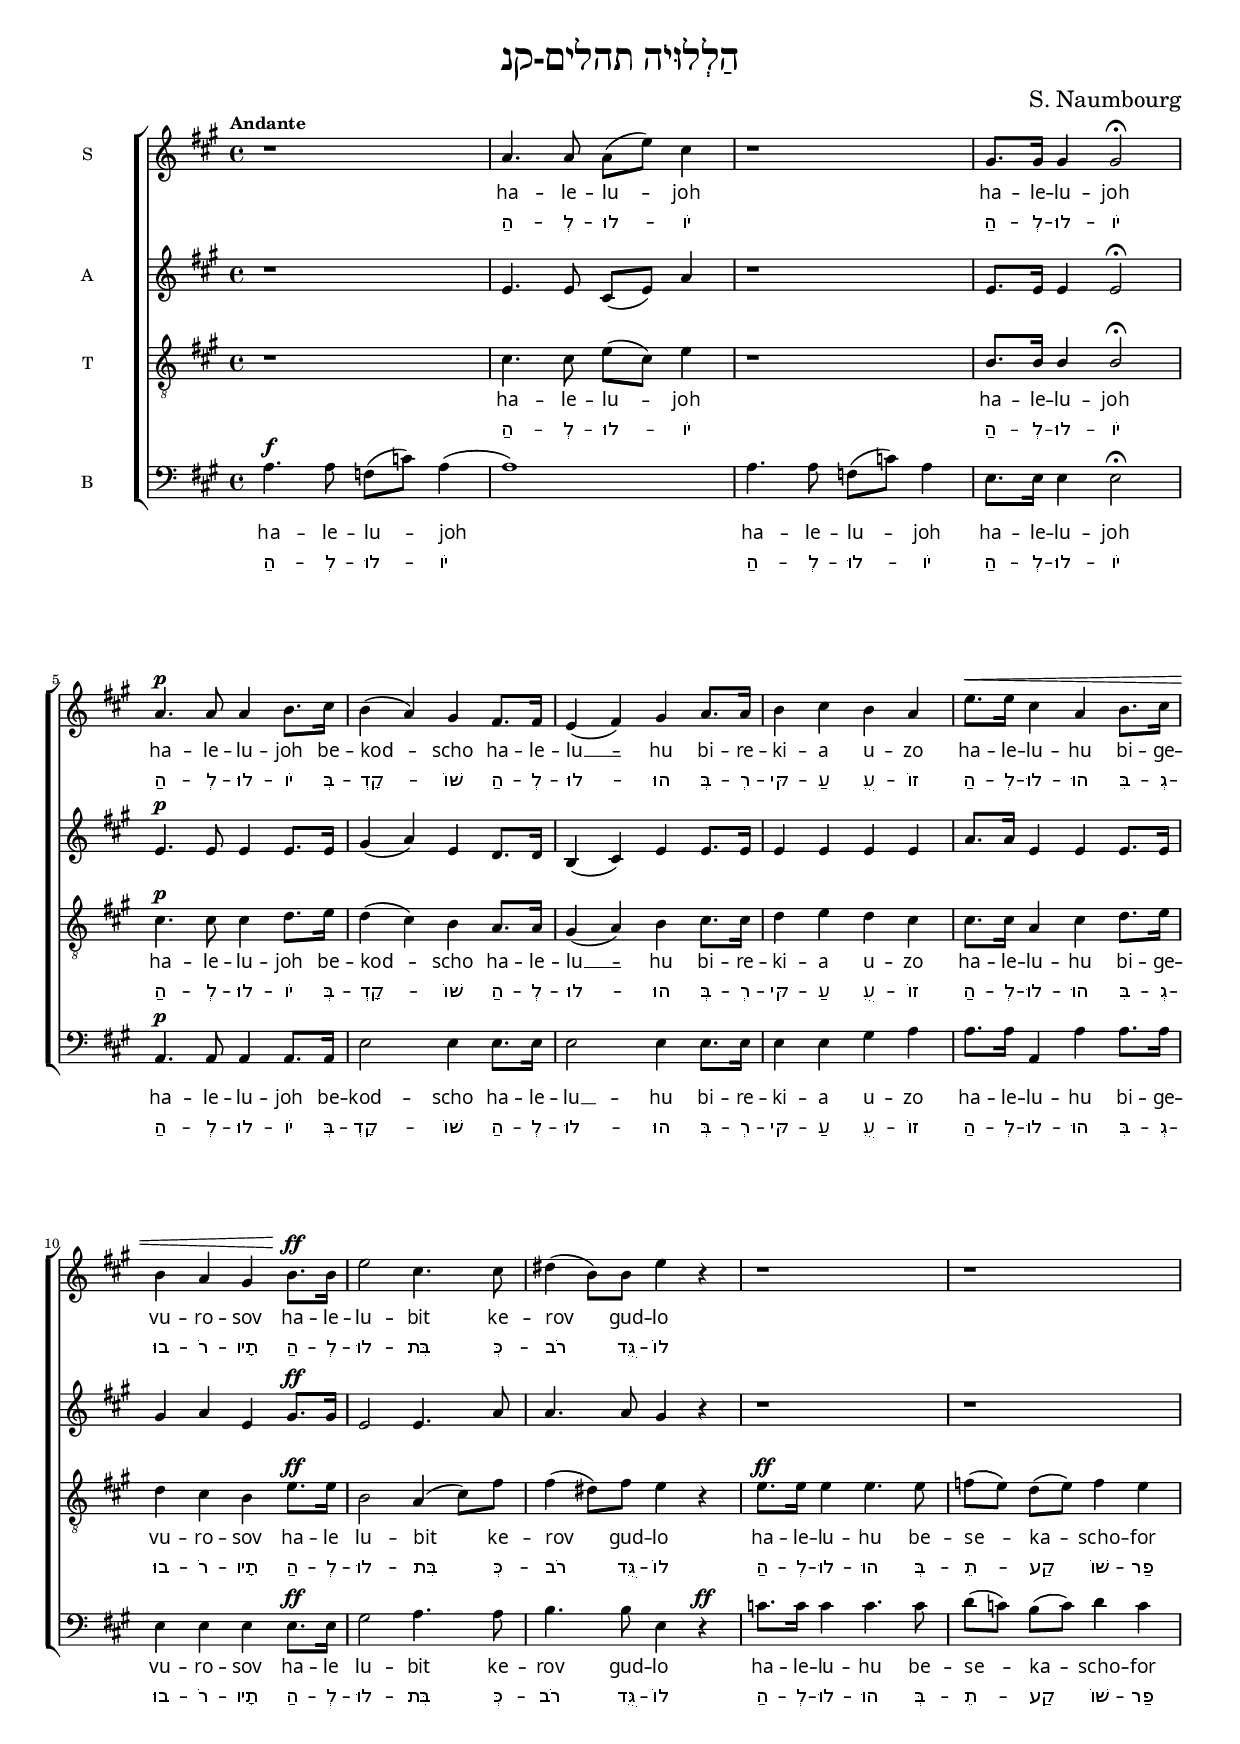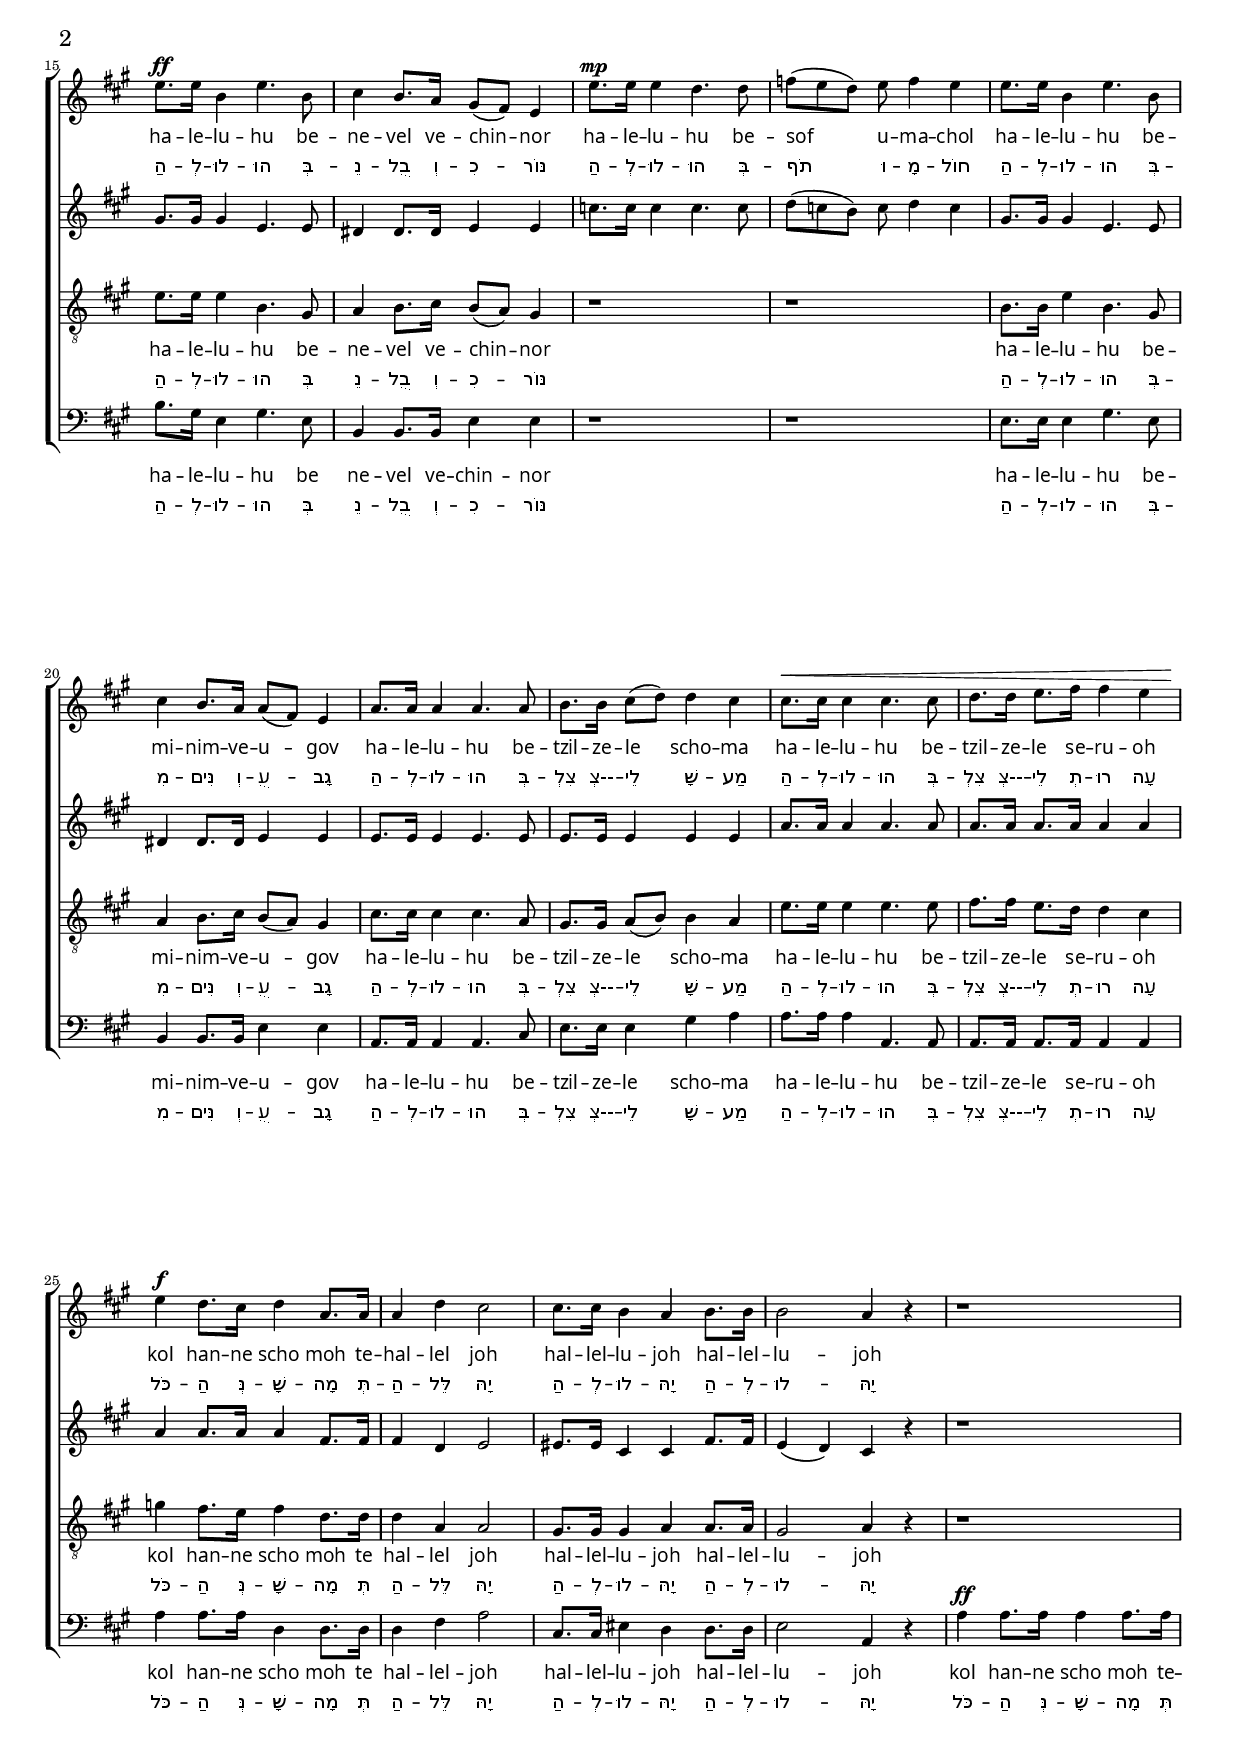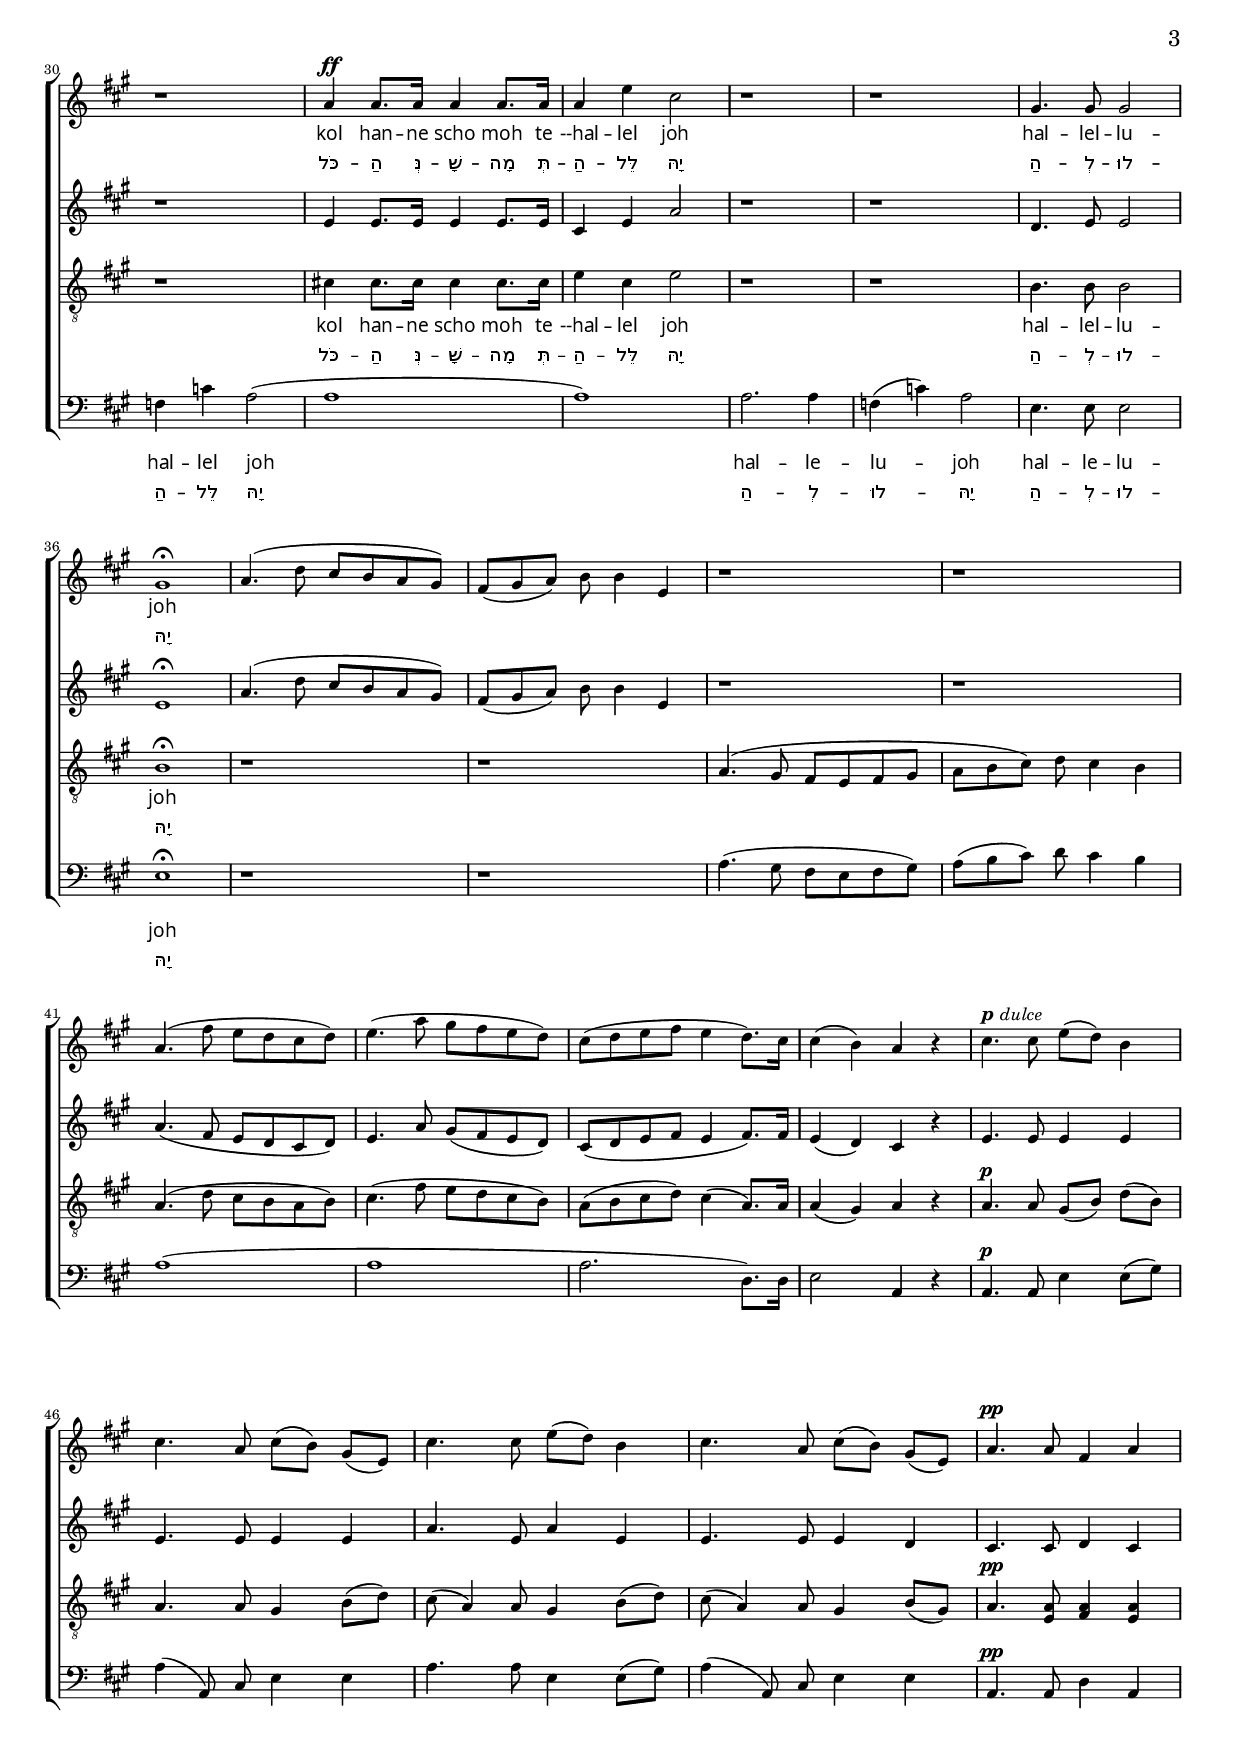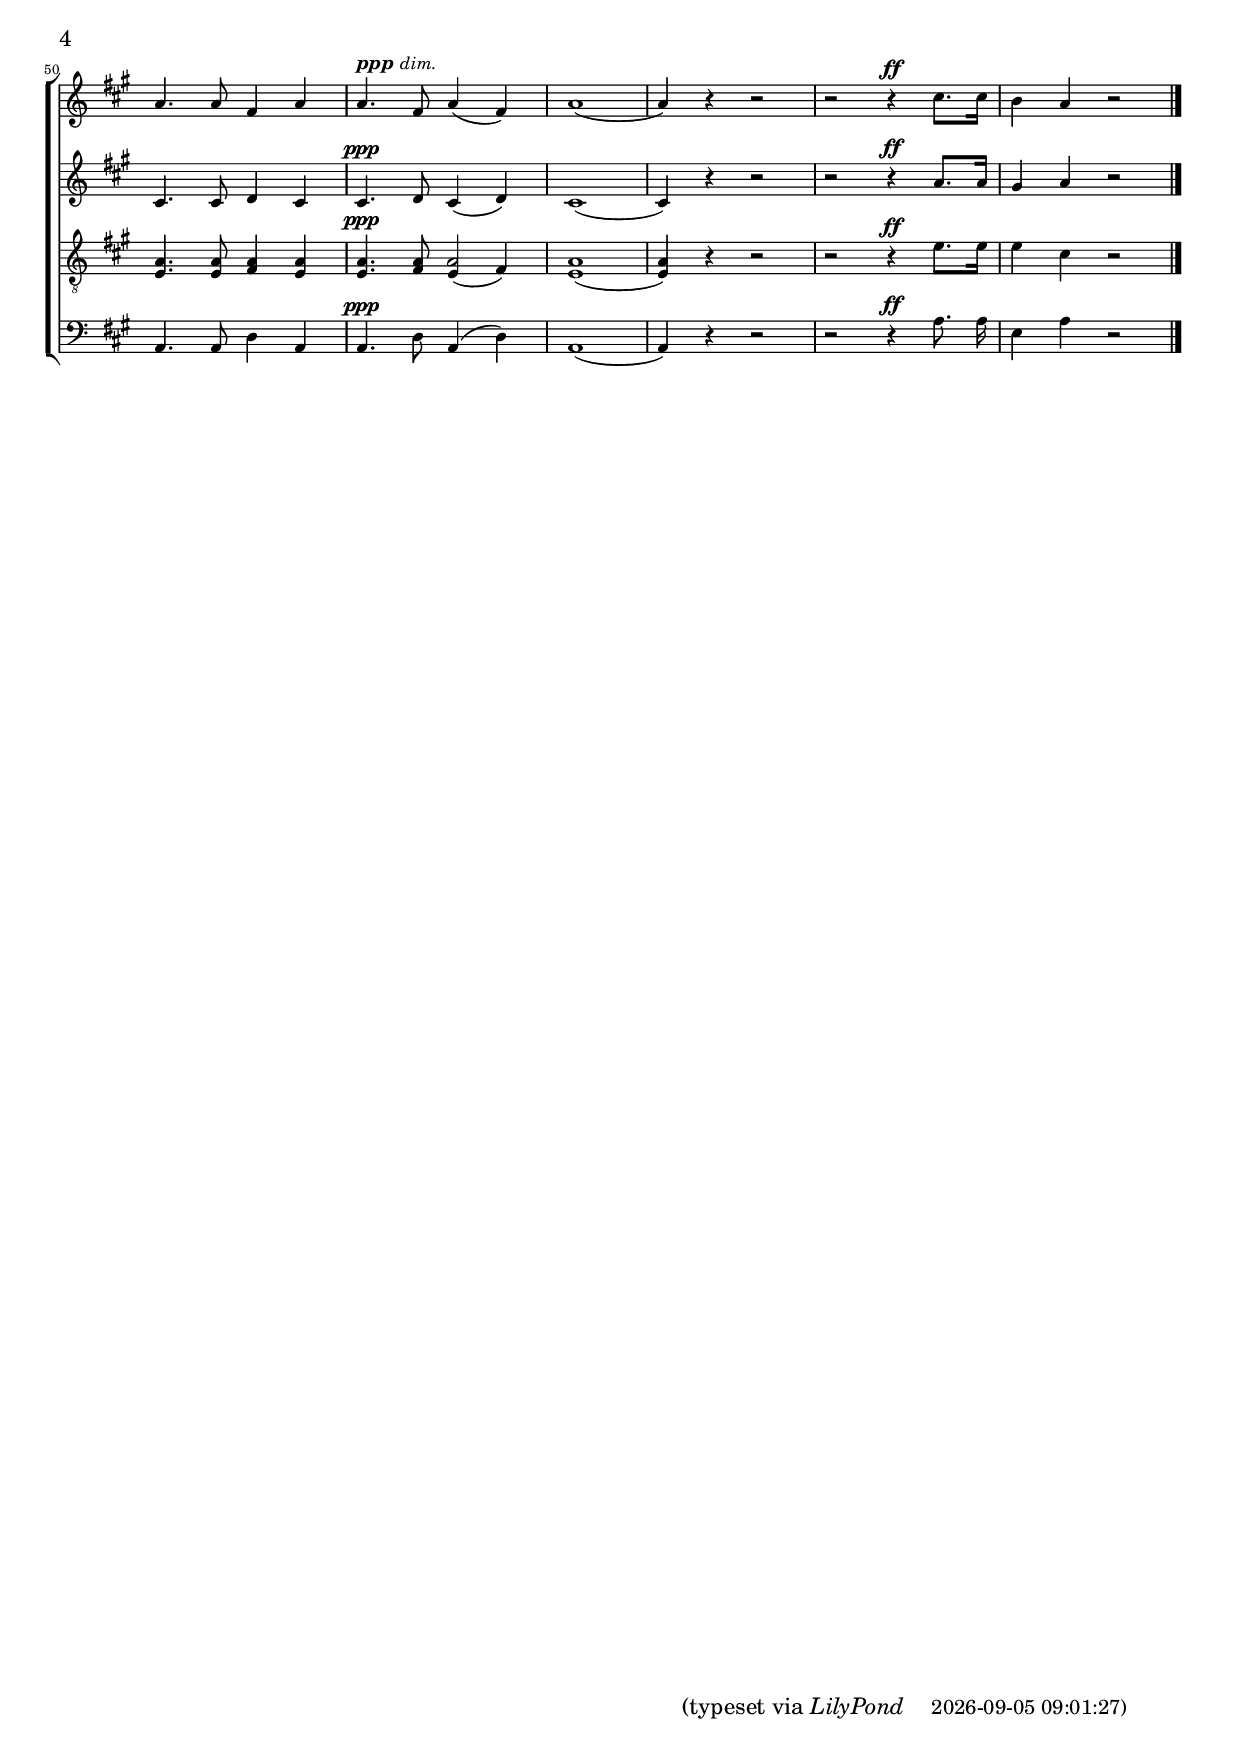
\include "english.ly"
\version "2.16.2"

global = {
  \key a \major
  \time 4/4
  \tempo "Andante"
}

sopMusic = \relative c'' {
  r1 | a4. a8 a8[( e']) cs4 | r1 |
    gs8. gs16 gs4 gs2^\fermata |
    a4.^\p a8 a4 b8. cs16 |
  b4( a) gs fs8. fs16 | e4( fs) gs a8. a16 | b4 cs b a | 
    e'8.^\<  e16 cs4 a b8. cs16  | b4 a gs b8.^\ff b16 |
  e2 cs4. cs8 | ds4( b8) b8 e4  r4 | r1 | r1  | e8.^\ff e16 b4 e4. b8 |

 % bar 16
  cs4 b8. a16 gs8[( fs)] e4 | e'8.^\mp e16 e4 d4. d8 | f8[( e d)] e8 f4 e |
    e8. e16 b4 e4. b8 | cs4 b8. a16 a8[( fs)] e4 | 
  a8. a16 a4 a4. a8 | b8. b16  cs8[( d)] d4 cs | cs8.^\< cs16 cs4 cs4. cs8 |
    d8. d16 e8. fs16  fs4 e | e4^\f  d8. cs16 d4 a8. a16 |

 % bar 26
  a4 d cs2 | cs8. cs16 b4 a b8. b16 | b2 a4 r4 | r1 | r1 |
  a4^\ff a8. a16 a4 a8. a16 | a4 e'4 cs2 | r1 | r1 | gs4. gs8 gs2 |
    gs1^\fermata |

 % bar 37
  a4.( d8 cs[ b a gs)] | fs8[( gs a)] b8 b4 e, | r1 | r1 |
    a4.( fs'8 e[ d cs d]) |
  e4.( a8 gs[ fs e d]) | cs[( d e fs] e4 d8.) cs16 | cs4( b) a r4 |
    % ^\markup "dulce"
    cs4.^\markup {{\italic \large \bold p} \italic dulce} cs8  e8[( d)] b4 | 
    cs4. a8 cs[( b)] gs[( e)] | 

 % bar 47
  cs'4. cs8 e8[( d]) b4 | cs4. a8 cs8[( b]) gs[( e]) | a4.^\pp a8 fs4 a |
    a4. a8 fs4 a |
  a4.^\markup{{\italic \large \bold ppp} \italic dim.} fs8 a4( fs) |
    a1( | a4) r4 r2 | r2 r4^\ff cs8. cs16 | b4 a  r2 \bar "|."
}

altMusic = \relative c' {
  r1 | e4. e8 cs8[( e]) a4 | r1 | e8. e16 e4 e2^\fermata |
    e4.^\p e8 e4 e8. e16 |
  gs4( a) e d8. d16 | b4( cs) e e8. e16 | e4 e e e | a8. a16 e4 e e8. e16 |
    gs4 a e gs8.^\ff gs16 |
  e2 e4. a8 | a4. a8 gs4 r4 | r1 | r1 | gs8. gs16 gs4 e4. e8 |

 % bar 16
  ds4 ds8. ds16 e4 e 4 | c'8. c16 c4 c4. c8 | d8[( c b)] c d4 c |
    gs8. gs16 gs4 e4. e8 | ds4 ds8. ds16 e4 e |
  e8. e16 e4 e4. e8 | e8. e16 e4 e e | a8. a16 a4 a4. a8 | 
    a8. a16 a8. a16 a4 a | a4 a8. a16 a4 fs8. fs16 |

 % bar 26
  fs4 d e2 | es8. es16 cs4 cs fs8. fs16 | e4( d) cs r | r1 | r1 |
   e4 e8. e16 e4 e8. e16 | cs4 e a2 | r1 | r1 | d,4. e8 e2 | e1^\fermata |

 % bar 37
  a4.( d8 cs[ b a gs)] | fs8[( gs a)] b8 b4 e, | r1 | r1 |
   a4.( fs8 e[ d cs d]) |
  e4. a8 gs8[( fs  e d]) | cs8[( d e fs] e4 fs8.) fs16 | e4( d) cs r4 | 
    e4. e8 e4 e | e4. e8 e4 e4 | 

 % bar 47
  a4. e8 a4 e | e4. e8 e4 d | cs4. cs8 d4 cs | cs4. cs8 d4 cs |
  cs4.^\ppp d8 cs4( d) | cs1( | cs4) r4 r2 | 
    r2 r4^\ff a'8. a16 | gs4 a r2 \bar "|."
}

tenMusic = \relative c' {
  r1 | cs4. cs8 e8[( cs]) e4 | r1 |
    \stemUp b8. b16 b4 b2^\fermata \stemNeutral |
    cs4.^\p cs8 cs4 d8. e16 |
  d4( cs) b a8. a16 | gs4( a) b cs8. cs16 | d4 e d cs | 
    cs8. cs16 a4 cs d8. e16 | d4 cs b e8.^\ff e16 |
  b2 a4( cs8) fs8 | fs4( ds8) fs8 e4 r4 | e8.^\ff e16 e4 e4. e8 |
    f8[( e)] d[( e)] f4 e | e8. e16 e4 b4. gs8 |

 % bar 16
  a4 b8. cs16 b8[( a)] gs4 | r1 | r1 | b8. b16 e4 b4. gs8 | 
    a4 b8. cs16 b8[( a)] gs4 |
  cs8. cs16 cs4 cs4. a8 | gs8. gs16 a8[( b)] b4 a | e'8. e16 e4 e4. e8 |
    fs8. fs16 e8. d16 d4 cs | g'4 fs8. e16 fs4 d8. d16 |

 % bar 26
  d4 a a2 | gs8. gs16 gs4 a a8. a16 | gs2 a4 r4 | r1 | r1 |
    cs!4 cs8. cs16 cs4 cs8. cs16 | e4 cs e2 | r1 | r1 | b4. b8 b2 |
    b1^\fermata |

 % bar 37
  r1 | r1 | a4.( gs8 fs[ e fs gs] | a8[ b cs]) d8 cs4 b | 
    a4.( d8 cs[ b a b]) | 
  cs4.( fs8 e8[ d cs b]) | a[( b cs d]) cs4( a8.) a16 | a4( gs) a r4 | 
    a4.^\p a8 gs8[( b)] d8[( b]) | a4. a8 gs4 b8[( d]) |

 % bar 47
  cs8( a4) a8 gs4 b8([ d]) |   cs8( a4) a8 gs4 b8([ gs]) | 
    a4.^\pp <e a>8 <fs a>4 <e a> | <e a>4. <e a>8 <fs a>4 <e a>4 |
  <e a>4.^\ppp <fs a>8 <<{e4( fs)} {a2}>> | <e a>1( | <e a>4) r4 r2 | 
    r2 r4^\ff e'8. e16 | e4 cs r2  \bar "|."
}

basMusic = \relative c' {
  a4.^\f a8 f8[( c']) a4( | a1) | a4. a8 f8[( c']) a4 | e8. e16 e4 e2^\fermata |
    a,4.^\p a8 a4 a8. a16 |
  e'2 e4 e8. e16 | e2 e4 e8. e16 | e4 e gs a | a8. a16 a,4 a' a8. a16 |
    e4 e e e8.^\ff e16  |
  gs2 a4. a8 | b4. b8 e,4 r4^\ff | c'8. c16 c4 c4. c8 |
    d8[( c)] b[( c)] d4 c | b8. gs16 e4 gs4. e8 |

 % bar 16
  b4 b8. b16 e4 e | r1 | r1 | e8. e16 e4 gs4. e8 | b4 b8. b16 e4 e |
  a,8. a16 a4 a4. cs8 | e8. e16 e4 gs4 a | a8. a16 a4 a,4. a8 | 
    a8. a16 a8. a16 a4 a | a'4 a8. a16 d,4 d8. d16 |

 % bar 26
  d4 fs a2 | cs,8. cs16 es4 d d8. d16 | e2 a,4 r4 |
    a'4^\ff a8. a16 a4 a8. a16 | f4 c' a2( | 
  a1 | a1) | a2. a4 | f4( c') a2 | e4. e8 e2 | e1^\fermata |

 % bar 37
  r1 | r1 | a4.( gs8 fs[ e fs gs]) | a8[( b cs]) d8 cs4 b | a1( |
  a1 | a2. d,8.) d16 | e2 a,4 r4 | a4.^\p a8 e'4 e8[( gs]) |
    \autoBeamOff
    a4( a,8) 
    \autoBeamOn
    cs8 e4 e |

 % bar 47
  a4. a8 e4 e8[( gs]) | 
    \autoBeamOff
    a4( a,8) cs8 e4 e4 
    \autoBeamOff | 
    a,4.^\pp a8 d4 a | a4. a8 d4 a |
  a4.^\ppp d8 a4( d) | a1( | a4) r4 r2 | r2 r4^\ff a'8. a16 | e4 a r2 \bar "|."
}

% -*- text -*-

wlyricsText = \lyricmode {
  ha -- le -- lu -- joh
  ha -- le -- lu -- joh
  ha -- le -- lu -- joh be --
  kod -- scho ha -- le -- lu __ -- hu  bi -- re -- ki -- a  u -- zo
    ha -- le -- lu -- hu bi -- ge -- vu -- ro -- sov ha -- le --
  lu -- bit  ke -- rov gud -- lo  ha -- le -- lu -- hu be --

% bar 16
  ne -- vel ve -- chin -- nor  ha -- le -- lu -- hu  be -- sof u -- ma -- chol
    ha -- le -- lu -- hu be -- mi -- nim -- ve -- u -- gov     
  ha -- le -- lu -- hu be --   tzil -- ze -- le scho -- ma  
    ha -- le -- lu -- hu be --  tzil -- ze -- le   se -- ru -- oh 
    kol han -- ne scho moh te --
  
% abar 26
  hal -- lel joh  hal -- lel -- lu -- joh  hal -- lel -- lu -- joh
  kol han -- ne scho moh te --hal -- lel joh   hal -- lel -- lu -- joh
  
}

whlyricsText = \lyricmode {

הַ -- לְ -- לוּ -- יֹו
הַ -- לְ -- לוּ -- יֹו
הַ -- לְ -- לוּ -- יֹו בְּ --
קָדְ -- שׁוֹ הַ -- לְ -- לוּ -- הוּ בְּ -- רְ  -- קּּי -- עַ עֻ -- זוֹ 
  הַ -- לְ -- לוּ -- הוּ בִּ -- גְ -- בוּ -- רֹ -- תָיו הַ -- לְ --
לוּ -- בִּת  כְּ -- רֹב גֻּד -- לוֹ  הַ -- לְ -- לוּ -- הוּ בְּ --

% bar 16

נֵ -- בֻל וְ -- כִ -- נּוֹר  הַ -- לְ -- לוּ -- הוּ בְּ -- תֹף  וּ -- מָ -- חוֹל 
  הַ -- לְ -- לוּ -- הוּ בְּ -- מִ -- נִּים  וְ -- עֻ -- גָב
הַ -- לְ -- לוּ -- הוּ בְּ -- צִלְ --צְ -- לֵי  שָׁ -- מַע 
  הַ -- לְ -- לוּ -- הוּ בְּ -- צִלְ --צְ -- לֵי  תְ -- רוּ עָה
  כֹּל -- הַ נְּ -- שָׁ -- מָה  תְּ --

  
% abar 26

הַ -- לֵּל  יָהּ  הַ -- לְ -- לוּ --  יָהּ  הַ -- לְ -- לוּ --  יָהּ
כֹּל -- הַ נְּ -- שָׁ -- מָה  תְּ --  הַ -- לֵּל  יָהּ  הַ -- לְ -- לוּ --  יָהּ

% L2R
}

tenlyricsText = \lyricmode {
  ha -- le -- lu -- joh
  ha -- le -- lu -- joh
  ha -- le -- lu -- joh be --
  kod -- scho ha -- le -- lu __ -- hu  bi -- re -- ki -- a  u -- zo
    ha -- le -- lu -- hu bi -- ge -- vu -- ro -- sov ha -- le  
  lu -- bit  ke -- rov gud -- lo  ha -- le -- lu -- hu be -- 
    se -- ka -- scho -- for  ha -- le -- lu -- hu be  -- 

% bar 16
  ne -- vel ve -- chin -- nor 
    ha -- le -- lu -- hu be -- mi -- nim -- ve -- u -- gov     
  ha -- le -- lu -- hu be --   tzil -- ze -- le scho -- ma  
    ha -- le -- lu -- hu be --  tzil -- ze -- le   se -- ru -- oh 
    kol han -- ne scho moh te
  
% bar 26
  hal -- lel joh  hal -- lel -- lu -- joh  hal -- lel -- lu -- joh
  kol han -- ne scho moh te --hal -- lel joh  hal -- lel -- lu -- joh
}

tenhlyricsText = \lyricmode {

הַ -- לְ -- לוּ -- יֹו
הַ -- לְ -- לוּ -- יֹו
הַ -- לְ -- לוּ -- יֹו בְּ -- 
קָדְ -- שׁוֹ הַ -- לְ -- לוּ -- הוּ בְּ -- רְ  -- קּּי -- עַ עֻ -- זוֹ 
  הַ -- לְ -- לוּ -- הוּ בִּ -- גְ -- בוּ -- רֹ -- תָיו הַ -- לְ --
לוּ -- בִּת  כְּ -- רֹב גֻּד -- לוֹ  הַ -- לְ -- לוּ -- הוּ בְּ --
  תֵ -- קַע שׁוֹ -- פַר   הַ -- לְ -- לוּ -- הוּ בְּ


% bar 16

נֵ -- בֻל וְ -- כִ -- נּוֹר
  הַ -- לְ -- לוּ -- הוּ בְּ -- מִ -- נִּים  וְ -- עֻ -- גָב
הַ -- לְ -- לוּ -- הוּ בְּ -- צִלְ --צְ -- לֵי  שָׁ -- מַע 
  הַ -- לְ -- לוּ -- הוּ בְּ -- צִלְ --צְ -- לֵי  תְ -- רוּ עָה
  כֹּל -- הַ נְּ -- שָׁ -- מָה  תְּ

  
% bar 26

הַ -- לֵּל  יָהּ  הַ -- לְ -- לוּ --  יָהּ  הַ -- לְ -- לוּ --  יָהּ
כֹּל -- הַ נְּ -- שָׁ -- מָה  תְּ --  הַ -- לֵּל  יָהּ  הַ -- לְ -- לוּ --  יָהּ


% L2R
}

baslyricsText = \lyricmode {
   ha -- le -- lu -- joh
   ha -- le -- lu -- joh
   ha -- le -- lu -- joh
   ha -- le -- lu -- joh be -- 
   kod -- scho ha -- le -- lu __ -- hu  bi -- re -- ki -- a  u -- zo
     ha -- le -- lu -- hu bi -- ge -- vu -- ro -- sov ha -- le  
   lu -- bit  ke -- rov gud -- lo  ha -- le -- lu -- hu be -- 
     se -- ka -- scho -- for  ha -- le -- lu -- hu be 

% bar 16
  ne -- vel ve -- chin -- nor 
    ha -- le -- lu -- hu be -- mi -- nim -- ve -- u -- gov     
  ha -- le -- lu -- hu be --   tzil -- ze -- le scho -- ma  
    ha -- le -- lu -- hu be --  tzil -- ze -- le   se -- ru -- oh 
    kol han -- ne scho moh te
  
% bar 26
  hal -- lel -- joh  hal -- lel -- lu -- joh  hal -- lel -- lu -- joh
    kol han -- ne scho moh te --  hal -- lel  joh
  hal -- le -- lu -- joh   hal -- le -- lu -- joh  

}

bashlyricsText = \lyricmode {

הַ -- לְ -- לוּ -- יֹו
הַ -- לְ -- לוּ -- יֹו
הַ -- לְ -- לוּ -- יֹו
הַ -- לְ -- לוּ -- יֹו בְּ --
קָדְ -- שׁוֹ הַ -- לְ -- לוּ -- הוּ בְּ -- רְ  -- קּּי -- עַ עֻ -- זוֹ 
  הַ -- לְ -- לוּ -- הוּ בִּ -- גְ -- בוּ -- רֹ -- תָיו הַ -- לְ  --
לוּ -- בִּת  כְּ -- רֹב גֻּד -- לוֹ  הַ -- לְ -- לוּ -- הוּ בְּ --
  תֵ -- קַע שׁוֹ -- פַר   הַ -- לְ -- לוּ -- הוּ בְּ
 


% bar 16

נֵ -- בֻל וְ -- כִ -- נּוֹר
  הַ -- לְ -- לוּ -- הוּ בְּ -- מִ -- נִּים  וְ -- עֻ -- גָב
הַ -- לְ -- לוּ -- הוּ בְּ -- צִלְ --צְ -- לֵי  שָׁ -- מַע 
  הַ -- לְ -- לוּ -- הוּ בְּ -- צִלְ --צְ -- לֵי  תְ -- רוּ עָה
  כֹּל -- הַ נְּ -- שָׁ -- מָה  תְּ
  
% bar 26

הַ -- לֵּל  יָהּ  הַ -- לְ -- לוּ --  יָהּ  הַ -- לְ -- לוּ --  יָהּ
  כֹּל -- הַ נְּ -- שָׁ -- מָה  תְּ הַ -- לֵּל  יָהּ
הַ -- לְ -- לוּ --  יָהּ  הַ -- לְ -- לוּ --  יָהּ



% L2R
}



\header {
  title = "הַלְלוּיֹה תהלים-קנ"

  composer = "S. Naumbourg"
  % Do not display the tagline for this book
  % tagline = ##f
}

\paper{
  #(set-paper-size "a4")

    system-system-spacing #'basic-distance = #18
    %score-system-spacing =
    %  #'((basic-distance . 30)
    %     (minimum-distance . 20)
    %     (padding . 2)
    %     (stretchability . 30))

  oddFooterMarkup = \markup {
      \hspace #60
      \on-the-fly #last-page { (typeset via \italic "LilyPond"
      \small \typewriter
      % #(ly:export (lilypond-version)))
      \hspace #2
      \small
      \simple #(strftime "%Y-%m-%d %H:%M:%S)" (localtime (current-time)))
      }
  }
  evenFooterMarkup = \oddFooterMarkup
}

\layout { 
  \context { 
    \Staff 
    \override VerticalAxisGroup #'staff-staff-spacing = 
    #'((basic-distance . 8) 
      (minimum-distance . 6) 
      (padding . 0)) 
    \override VerticalAxisGroup #'nonstaff-relatedstaff-spacing = 
    #'((basic-distance . 4) 
      (minimum-distance . 2) 
      (padding . 0)) 
    \override VerticalAxisGroup #'nonstaff-nonstaff-spacing = 
    #'((basic-distance . 3) 
      (minimum-distance . 1) 
      (padding . 0)) 
    \override VerticalAxisGroup #'nonstaff-unrelatedstaff-spacing = 
    #'((basic-distance . 4) 
      (minimum-distance . 2) 
      (padding . 0)) 
  } 
}

\layout { 
  \context { 
    \Lyrics
    \override  LyricHyphen #'minimum-distance = #0.8 
    % \override LyricText #'font-size = #-1
    % \override LyricText #'font-size = #3
    % \override LyricText #'font-size = #1.2
    \override LyricText #'font-name = #"David CLM"
    % \override LyricText #'font-size = #4
  } 
}

\score {
  <<
    \new ChoirStaff <<

      \new Staff = "sop" <<
        \new Voice = "sopranos" {
          \set Staff.instrumentName = "S"
          <<
             % \stemUp
               \global \sopMusic
          >>
        }
      >>
      \new Lyrics = "wlyrics"
      \new Lyrics = "whlyrics"
      \new Staff = "alt" <<
        \new Voice = "altos" {
          \set Staff.instrumentName = "A"
          <<
             % \stemUp
               \global \altMusic
          >>
        }
      >>
      \new Staff = "ten" <<
        \clef "G_8"
        \new Voice = "tenors" {
          \set Staff.instrumentName = "T"
          <<
               \global \tenMusic
          >>
        }
      >>
      \new Lyrics = "tenlyrics"
      \new Lyrics = "tenhlyrics"

      \new Staff = "bas" <<
        \clef bass
        \new Voice = "basses" {
          \set Staff.instrumentName = "B"
          <<
               \global \basMusic
          >>
        }
      >>

      \new Lyrics = "tenlyrics"
      \new Lyrics = "tenhlyrics"

      \context Lyrics = "wlyrics" {
        \lyricsto "sopranos" {
          \wlyricsText
        }
      }
      \context Lyrics = "whlyrics" {
        \lyricsto "sopranos" {
          \whlyricsText
        }
      }

      \context Lyrics = "tenlyrics" {
        \lyricsto "tenors" {
          \tenlyricsText
        }
      }
      \context Lyrics = "tenhlyrics" {
        \lyricsto "tenors" {
          \tenhlyricsText
        }
      }

      \context Lyrics = "baslyrics" {
        \lyricsto "basses" {
          \baslyricsText
        }
      }
      \context Lyrics = "bashlyrics" {
        \lyricsto "basses" {
          \bashlyricsText
        }
      }

    >>
  >>

  \header { }

  \layout {
    $(layout-set-staff-size 15)
    \context {
      \Staff
    }
  }
}
